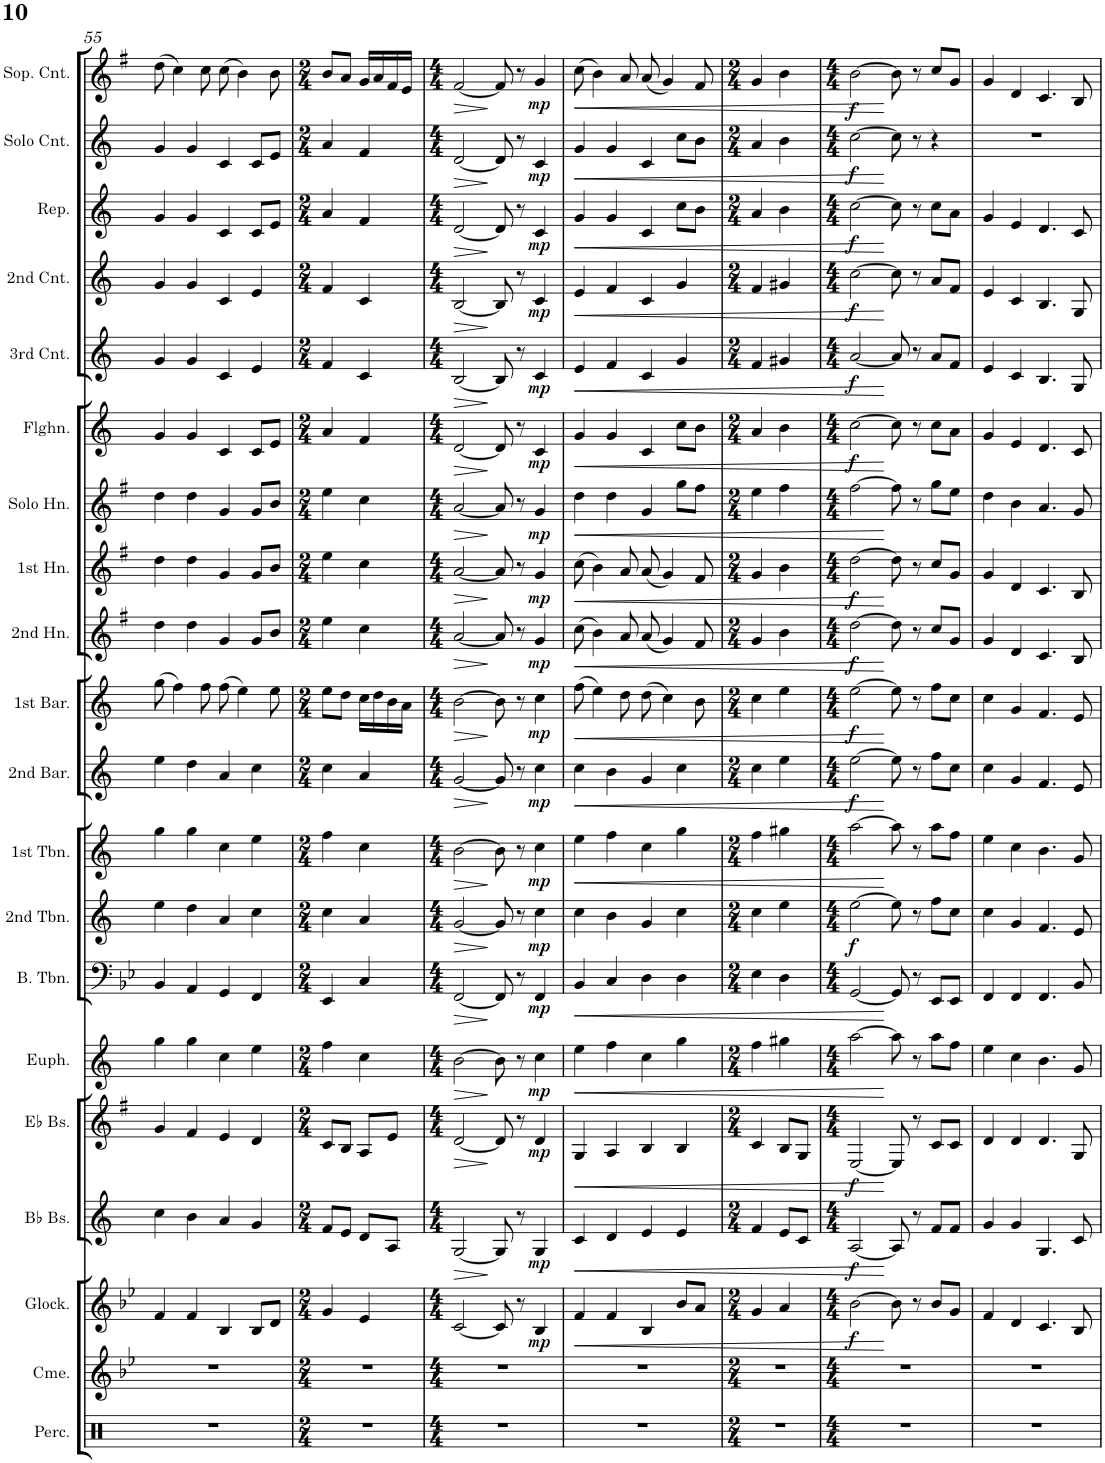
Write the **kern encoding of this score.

**kern	**kern	**kern	**dynam	**kern	**dynam	**kern	**dynam	**kern	**dynam	**kern	**dynam	**kern	**dynam	**kern	**dynam	**kern	**dynam	**kern	**dynam	**kern	**dynam	**kern	**dynam	**kern	**dynam	**kern	**dynam	**kern	**dynam	**kern	**dynam	**kern	**dynam	**kern	**dynam	**kern	**dynam
*part20	*part19	*part18	*part18	*part17	*part17	*part16	*part16	*part15	*part15	*part14	*part14	*part13	*part13	*part12	*part12	*part11	*part11	*part10	*part10	*part9	*part9	*part8	*part8	*part7	*part7	*part6	*part6	*part5	*part5	*part4	*part4	*part3	*part3	*part2	*part2	*part1	*part1
*staff20	*staff19	*staff18	*staff18	*staff17	*staff17	*staff16	*staff16	*staff15	*staff15	*staff14	*staff14	*staff13	*staff13	*staff12	*staff12	*staff11	*staff11	*staff10	*staff10	*staff9	*staff9	*staff8	*staff8	*staff7	*staff7	*staff6	*staff6	*staff5	*staff5	*staff4	*staff4	*staff3	*staff3	*staff2	*staff2	*staff1	*staff1
*I"Percussion	*I"Chimes	*I"Glockenspiel	*	*I"Bb Bass	*	*I"Eb Bass	*	*I"Euphonium	*	*I"Bass Trombone	*	*I"2nd Trombone	*	*I"1st Trombone	*	*I"2nd Baritone	*	*I"1st Baritone	*	*I"2nd Horn	*	*I"1st Horn	*	*I"Solo Horn	*	*I"Flugelhorn	*	*I"3rd Cornet	*	*I"2nd Cornet	*	*I"Repiano	*	*I"Solo Cornet	*	*I"Soprano Cornet	*
*I'Perc.	*I'Cme.	*I'Glock.	*	*I'Bb Bs.	*	*I'Eb Bs.	*	*I'Euph.	*	*I'B. Tbn.	*	*I'2nd Tbn.	*	*I'1st Tbn.	*	*I'2nd Bar.	*	*I'1st Bar.	*	*I'2nd Hn.	*	*I'1st Hn.	*	*I'Solo Hn.	*	*I'Flghn.	*	*I'3rd Cnt.	*	*I'2nd Cnt.	*	*I'Rep.	*	*I'Solo Cnt.	*	*I'Sop. Cnt.	*
!!LO:PB:g=z
*clefX	*clefG2	*clefG2	*	*clefG2	*	*clefG2	*	*clefG2	*	*clefF4	*	*clefG2	*	*clefG2	*	*clefG2	*	*clefG2	*	*clefG2	*	*clefG2	*	*clefG2	*	*clefG2	*	*clefG2	*	*clefG2	*	*clefG2	*	*clefG2	*	*clefG2	*
*	*	*Trd-14c-24	*	*Trd15c26	*	*Trd12c21	*	*Trd8c14	*	*	*	*Trd8c14	*	*Trd8c14	*	*Trd8c14	*	*Trd8c14	*	*Trd5c9	*	*Trd5c9	*	*Trd5c9	*	*Trd1c2	*	*Trd1c2	*	*Trd1c2	*	*Trd1c2	*	*Trd1c2	*	*Trd-2c-3	*
*k[]	*k[b-e-]	*k[b-e-]	*	*k[]	*	*k[f#]	*	*k[]	*	*k[b-e-]	*	*k[]	*	*k[]	*	*k[]	*	*k[]	*	*k[f#]	*	*k[f#]	*	*k[f#]	*	*k[]	*	*k[]	*	*k[]	*	*k[]	*	*k[]	*	*k[f#]	*
*M4/4	*M4/4	*M4/4	*	*M4/4	*	*M4/4	*	*M4/4	*	*M4/4	*	*M4/4	*	*M4/4	*	*M4/4	*	*M4/4	*	*M4/4	*	*M4/4	*	*M4/4	*	*M4/4	*	*M4/4	*	*M4/4	*	*M4/4	*	*M4/4	*	*M4/4	*
=55	=55	=55	=55	=55	=55	=55	=55	=55	=55	=55	=55	=55	=55	=55	=55	=55	=55	=55	=55	=55	=55	=55	=55	=55	=55	=55	=55	=55	=55	=55	=55	=55	=55	=55	=55	=55	=55
1r	1r	4f/	.	4cc\	.	4g/	.	4gg\	.	4BB-/	.	4ee\	.	4gg\	.	4ee\	.	(8gg\	.	4dd\	.	4dd\	.	4dd\	.	4g/	.	4g/	.	4g/	.	4g/	.	4g/	.	(8dd\	.
.	.	.	.	.	.	.	.	.	.	.	.	.	.	.	.	.	.	4ff\)	.	.	.	.	.	.	.	.	.	.	.	.	.	.	.	.	.	4cc\)	.
.	.	4f/	.	4b\	.	4f#/	.	4gg\	.	4AA/	.	4dd\	.	4gg\	.	4dd\	.	.	.	4dd\	.	4dd\	.	4dd\	.	4g/	.	4g/	.	4g/	.	4g/	.	4g/	.	.	.
.	.	.	.	.	.	.	.	.	.	.	.	.	.	.	.	.	.	8ff\	.	.	.	.	.	.	.	.	.	.	.	.	.	.	.	.	.	8cc\	.
.	.	4B-/	.	4a/	.	4e/	.	4cc\	.	4GG/	.	4a/	.	4cc\	.	4a/	.	(8ff\	.	4g/	.	4g/	.	4g/	.	4c/	.	4c/	.	4c/	.	4c/	.	4c/	.	(8cc\	.
.	.	.	.	.	.	.	.	.	.	.	.	.	.	.	.	.	.	4ee\)	.	.	.	.	.	.	.	.	.	.	.	.	.	.	.	.	.	4b\)	.
.	.	8B-/L	.	4g/	.	4d/	.	4ee\	.	4FF/	.	4cc\	.	4ee\	.	4cc\	.	.	.	8g/L	.	8g/L	.	8g/L	.	8c/L	.	4e/	.	4e/	.	8c/L	.	8c/L	.	.	.
.	.	8d/J	.	.	.	.	.	.	.	.	.	.	.	.	.	.	.	8ee\	.	8b/J	.	8b/J	.	8b/J	.	8e/J	.	.	.	.	.	8e/J	.	8e/J	.	8b\	.
=56	=56	=56	=56	=56	=56	=56	=56	=56	=56	=56	=56	=56	=56	=56	=56	=56	=56	=56	=56	=56	=56	=56	=56	=56	=56	=56	=56	=56	=56	=56	=56	=56	=56	=56	=56	=56	=56
*M2/4	*M2/4	*M2/4	*	*M2/4	*	*M2/4	*	*M2/4	*	*M2/4	*	*M2/4	*	*M2/4	*	*M2/4	*	*M2/4	*	*M2/4	*	*M2/4	*	*M2/4	*	*M2/4	*	*M2/4	*	*M2/4	*	*M2/4	*	*M2/4	*	*M2/4	*
2r	2r	4g/	.	8f/L	.	8c/L	.	4ff\	.	4EE-/	.	4cc\	.	4ff\	.	4cc\	.	8ee\L	.	4ee\	.	4ee\	.	4ee\	.	4a/	.	4f/	.	4f/	.	4a/	.	4a/	.	8b/L	.
.	.	.	.	8e/J	.	8B/J	.	.	.	.	.	.	.	.	.	.	.	8dd\J	.	.	.	.	.	.	.	.	.	.	.	.	.	.	.	.	.	8a/J	.
.	.	4e-/	.	8d/L	.	8A/L	.	4cc\	.	4C/	.	4a/	.	4cc\	.	4a/	.	16cc\LL	.	4cc\	.	4cc\	.	4cc\	.	4f/	.	4c/	.	4c/	.	4f/	.	4f/	.	16g/LL	.
.	.	.	.	.	.	.	.	.	.	.	.	.	.	.	.	.	.	16dd\	.	.	.	.	.	.	.	.	.	.	.	.	.	.	.	.	.	16a/	.
.	.	.	.	8A/J	.	8e/J	.	.	.	.	.	.	.	.	.	.	.	16b\	.	.	.	.	.	.	.	.	.	.	.	.	.	.	.	.	.	16f#/	.
.	.	.	.	.	.	.	.	.	.	.	.	.	.	.	.	.	.	16a\JJ	.	.	.	.	.	.	.	.	.	.	.	.	.	.	.	.	.	16e/JJ	.
=57	=57	=57	=57	=57	=57	=57	=57	=57	=57	=57	=57	=57	=57	=57	=57	=57	=57	=57	=57	=57	=57	=57	=57	=57	=57	=57	=57	=57	=57	=57	=57	=57	=57	=57	=57	=57	=57
*M4/4	*M4/4	*M4/4	*	*M4/4	*	*M4/4	*	*M4/4	*	*M4/4	*	*M4/4	*	*M4/4	*	*M4/4	*	*M4/4	*	*M4/4	*	*M4/4	*	*M4/4	*	*M4/4	*	*M4/4	*	*M4/4	*	*M4/4	*	*M4/4	*	*M4/4	*
!	!	!	!	!	!LO:HP:b	!	!LO:HP:b	!	!LO:HP:b	!	!LO:HP:b	!	!LO:HP:b	!	!LO:HP:b	!	!LO:HP:b	!	!LO:HP:b	!	!LO:HP:b	!	!LO:HP:b	!	!LO:HP:b	!	!LO:HP:b	!	!LO:HP:b	!	!LO:HP:b	!	!LO:HP:b	!	!LO:HP:b	!	!LO:HP:b
1r	1r	[2c/	.	[2G/	>	[2d/	>	[2b\	>	[2FF/	>	[2g/	>	[2b\	>	[2g/	>	[2b\	>	[2a/	>	[2a/	>	[2a/	>	[2d/	>	[2B/	>	[2B/	>	[2d/	>	[2d/	>	[2f#/	>
.	.	8c/]	.	8G/]	]	8d/]	]	8b\]	]	8FF/]	]	8g/]	]	8b\]	]	8g/]	]	8b\]	]	8a/]	]	8a/]	]	8a/]	]	8d/]	]	8B/]	]	8B/]	]	8d/]	]	8d/]	]	8f#/]	]
.	.	8r	.	8r	.	8r	.	8r	.	8r	.	8r	.	8r	.	8r	.	8r	.	8r	.	8r	.	8r	.	8r	.	8r	.	8r	.	8r	.	8r	.	8r	.
!	!	!	!LO:DY:b	!	!LO:DY:b	!	!LO:DY:b	!	!LO:DY:b	!	!LO:DY:b	!	!LO:DY:b	!	!LO:DY:b	!	!LO:DY:b	!	!LO:DY:b	!	!LO:DY:b	!	!LO:DY:b	!	!LO:DY:b	!	!LO:DY:b	!	!LO:DY:b	!	!LO:DY:b	!	!LO:DY:b	!	!LO:DY:b	!	!LO:DY:b
.	.	4B-/	mp	4G/	mp	4d/	mp	4cc\	mp	4FF/	mp	4cc\	mp	4cc\	mp	4cc\	mp	4cc\	mp	4g/	mp	4g/	mp	4g/	mp	4c/	mp	4c/	mp	4c/	mp	4c/	mp	4c/	mp	4g/	mp
=58	=58	=58	=58	=58	=58	=58	=58	=58	=58	=58	=58	=58	=58	=58	=58	=58	=58	=58	=58	=58	=58	=58	=58	=58	=58	=58	=58	=58	=58	=58	=58	=58	=58	=58	=58	=58	=58
!	!	!	!LO:HP:b	!	!LO:HP:b	!	!LO:HP:b	!	!LO:HP:b	!	!LO:HP:b	!	!	!	!LO:HP:b	!	!LO:HP:b	!	!LO:HP:b	!	!LO:HP:b	!	!LO:HP:b	!	!LO:HP:b	!	!LO:HP:b	!	!LO:HP:b	!	!LO:HP:b	!	!LO:HP:b	!	!LO:HP:b	!	!LO:HP:b
1r	1r	4f/	<	4c/	<	4G/	<	4ee\	<	4BB-/	<	4cc\	.	4ee\	<	4cc\	<	(8ff\	<	(8cc\	<	(8cc\	<	4dd\	<	4g/	<	4e/	<	4e/	<	4g/	<	4g/	<	(8cc\	<
.	.	.	.	.	.	.	.	.	.	.	.	.	.	.	.	.	.	4ee\)	.	4b\)	.	4b\)	.	.	.	.	.	.	.	.	.	.	.	.	.	4b\)	.
.	.	4f/	.	4d/	.	4A/	.	4ff\	.	4C/	.	4b\	.	4ff\	.	4b\	.	.	.	.	.	.	.	4dd\	.	4g/	.	4f/	.	4f/	.	4g/	.	4g/	.	.	.
.	.	.	.	.	.	.	.	.	.	.	.	.	.	.	.	.	.	8dd\	.	8a/	.	8a/	.	.	.	.	.	.	.	.	.	.	.	.	.	8a/	.
.	.	4B-/	.	4e/	.	4B/	.	4cc\	.	4D\	.	4g/	.	4cc\	.	4g/	.	(8dd\	.	(8a/	.	(8a/	.	4g/	.	4c/	.	4c/	.	4c/	.	4c/	.	4c/	.	(8a/	.
.	.	.	.	.	.	.	.	.	.	.	.	.	.	.	.	.	.	4cc\)	.	4g/)	.	4g/)	.	.	.	.	.	.	.	.	.	.	.	.	.	4g/)	.
.	.	8b-/L	.	4e/	.	4B/	.	4gg\	.	4D\	.	4cc\	.	4gg\	.	4cc\	.	.	.	.	.	.	.	8gg\L	.	8cc\L	.	4g/	.	4g/	.	8cc\L	.	8cc\L	.	.	.
.	.	8a/J	.	.	.	.	.	.	.	.	.	.	.	.	.	.	.	8b\	.	8f#/	.	8f#/	.	8ff#\J	.	8b\J	.	.	.	.	.	8b\J	.	8b\J	.	8f#/	.
=59	=59	=59	=59	=59	=59	=59	=59	=59	=59	=59	=59	=59	=59	=59	=59	=59	=59	=59	=59	=59	=59	=59	=59	=59	=59	=59	=59	=59	=59	=59	=59	=59	=59	=59	=59	=59	=59
*M2/4	*M2/4	*M2/4	*	*M2/4	*	*M2/4	*	*M2/4	*	*M2/4	*	*M2/4	*	*M2/4	*	*M2/4	*	*M2/4	*	*M2/4	*	*M2/4	*	*M2/4	*	*M2/4	*	*M2/4	*	*M2/4	*	*M2/4	*	*M2/4	*	*M2/4	*
2r	2r	4g/	.	4f/	.	4c/	.	4ff\	.	4E-\	.	4cc\	.	4ff\	.	4cc\	.	4cc\	.	4g/	.	4g/	.	4ee\	.	4a/	.	4f/	.	4f/	.	4a/	.	4a/	.	4g/	.
.	.	4a/	.	8e/L	.	8B/L	.	4gg#X\	.	4D\	.	4ee\	.	4gg#X\	.	4ee\	.	4ee\	.	4b\	.	4b\	.	4ff#\	.	4b\	.	4g#X/	.	4g#X/	.	4b\	.	4b\	.	4b\	.
.	.	.	.	8c/J	.	8G/J	.	.	.	.	.	.	.	.	.	.	.	.	.	.	.	.	.	.	.	.	.	.	.	.	.	.	.	.	.	.	.
=60	=60	=60	=60	=60	=60	=60	=60	=60	=60	=60	=60	=60	=60	=60	=60	=60	=60	=60	=60	=60	=60	=60	=60	=60	=60	=60	=60	=60	=60	=60	=60	=60	=60	=60	=60	=60	=60
*M4/4	*M4/4	*M4/4	*	*M4/4	*	*M4/4	*	*M4/4	*	*M4/4	*	*M4/4	*	*M4/4	*	*M4/4	*	*M4/4	*	*M4/4	*	*M4/4	*	*M4/4	*	*M4/4	*	*M4/4	*	*M4/4	*	*M4/4	*	*M4/4	*	*M4/4	*
!	!	!	!LO:DY:b	!	!LO:DY:b	!	!LO:DY:b	!	!	!	!	!	!LO:DY:b	!	!	!	!LO:DY:b	!	!LO:DY:b	!	!LO:DY:b	!	!LO:DY:b	!	!	!	!LO:DY:b	!	!LO:DY:b	!	!LO:DY:b	!	!LO:DY:b	!	!LO:DY:b	!	!LO:DY:b
1r	1r	[2b-\	f	[2A/	f	[2E/	f	[2aa\	.	[2GG/	.	[2ee\	f	[2aa\	.	[2ee\	f	[2ee\	f	[2dd\	f	[2dd\	f	[2ff#\	.	[2cc\	f	[2a/	f	[2cc\	f	[2cc\	f	[2cc\	f	[2b\	f
.	.	8b-\]	[	8A/]	[	8E/]	[	8aa\]	[	8GG/]	[	8ee\]	.	8aa\]	[	8ee\]	[	8ee\]	[	8dd\]	[	8dd\]	[	8ff#\]	[	8cc\]	[	8a/]	[	8cc\]	[	8cc\]	[	8cc\]	[	8b\]	[
.	.	8r	.	8r	.	8r	.	8r	.	8r	.	8r	.	8r	.	8r	.	8r	.	8r	.	8r	.	8r	.	8r	.	8r	.	8r	.	8r	.	8r	.	8r	.
.	.	8b-/L	.	8f/L	.	8c/L	.	8aa\L	.	8EE-/L	.	8ff\L	.	8aa\L	.	8ff\L	.	8ff\L	.	8cc/L	.	8cc/L	.	8gg\L	.	8cc\L	.	8a/L	.	8a/L	.	8cc\L	.	4r	.	8cc/L	.
.	.	8g/J	.	8f/J	.	8c/J	.	8ff\J	.	8EE-/J	.	8cc\J	.	8ff\J	.	8cc\J	.	8cc\J	.	8g/J	.	8g/J	.	8ee\J	.	8a\J	.	8f/J	.	8f/J	.	8a\J	.	.	.	8g/J	.
=61	=61	=61	=61	=61	=61	=61	=61	=61	=61	=61	=61	=61	=61	=61	=61	=61	=61	=61	=61	=61	=61	=61	=61	=61	=61	=61	=61	=61	=61	=61	=61	=61	=61	=61	=61	=61	=61
1r	1r	4f/	.	4g/	.	4d/	.	4ee\	.	4FF/	.	4cc\	.	4ee\	.	4cc\	.	4cc\	.	4g/	.	4g/	.	4dd\	.	4g/	.	4e/	.	4e/	.	4g/	.	1r	.	4g/	.
.	.	4d/	.	4g/	.	4d/	.	4cc\	.	4FF/	.	4g/	.	4cc\	.	4g/	.	4g/	.	4d/	.	4d/	.	4b\	.	4e/	.	4c/	.	4c/	.	4e/	.	.	.	4d/	.
.	.	4.c/	.	4.G/	.	4.d/	.	4.b\	.	4.FF/	.	4.f/	.	4.b\	.	4.f/	.	4.f/	.	4.c/	.	4.c/	.	4.a/	.	4.d/	.	4.B/	.	4.B/	.	4.d/	.	.	.	4.c/	.
.	.	8B-/	.	8c/	.	8G/	.	8g/	.	8BB-/	.	8e/	.	8g/	.	8e/	.	8e/	.	8B/	.	8B/	.	8g/	.	8c/	.	8G/	.	8G/	.	8c/	.	.	.	8B/	.
=	=	=	=	=	=	=	=	=	=	=	=	=	=	=	=	=	=	=	=	=	=	=	=	=	=	=	=	=	=	=	=	=	=	=	=	=	=
*-	*-	*-	*-	*-	*-	*-	*-	*-	*-	*-	*-	*-	*-	*-	*-	*-	*-	*-	*-	*-	*-	*-	*-	*-	*-	*-	*-	*-	*-	*-	*-	*-	*-	*-	*-	*-	*-
